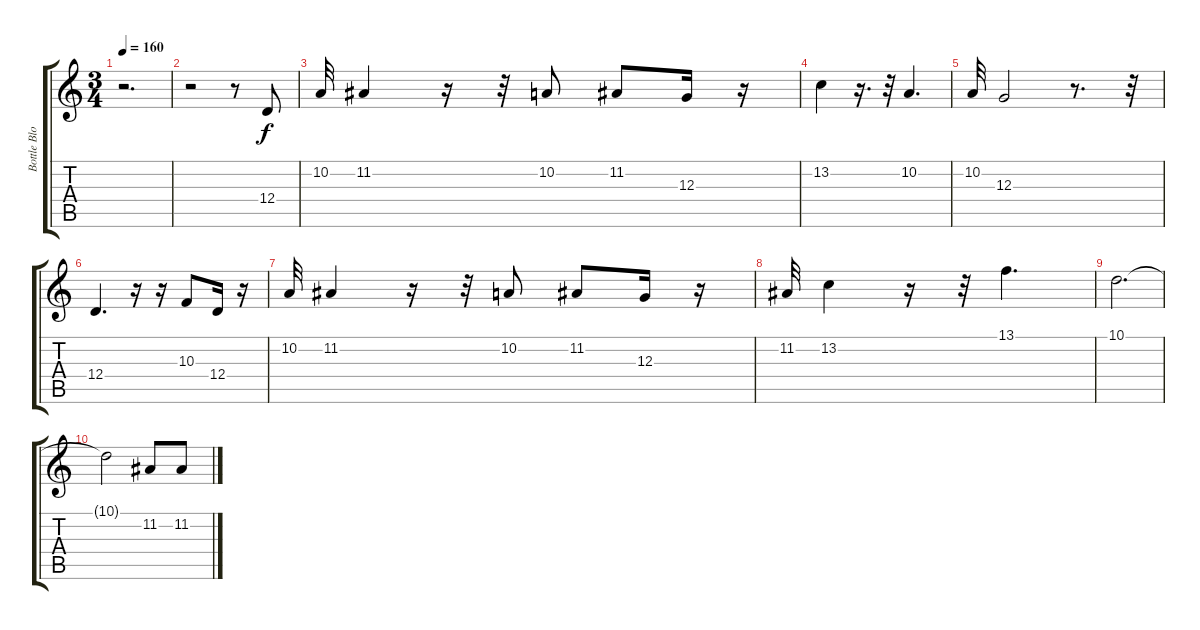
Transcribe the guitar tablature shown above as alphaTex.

\track ("Bottle Blow Lead" "Bottle Blo") {instrument blownbottle}
\staff {score tabs}
\tuning (E4 B3 G3 D3 A2 E2) {hide}
\ts (3 4)
\tempo 160
\clef g2
\ks c
r.2{d dy f} |
r.2 r.8 12.4.8{volume 11} |
10.2.32{volume 11} 11.2.4 r.16 r.32 10.2.8{volume 10} 11.2.8{volume 10} 12.3.16{volume 10} r.16 |
13.2.4{volume 9} r.16{d} r.32 10.2.4{d volume 9} |
10.2.32{volume 8} 12.3.2 r.8{d} r.32 |
12.4.4{d volume 7} r.16 r.16 10.3.8{volume 6} 12.4.16{volume 6} r.16 |
10.2.32{volume 5} 11.2.4{volume 5} r.16 r.32 10.2.8{volume 5} 11.2.8{volume 4} 12.3.16{volume 4} r.16 |
11.2.32{volume 4} 13.2.4 r.16 r.32 13.1.4{d volume 3} |
10.1.2{d volume 3} |
10.1{t}.2 11.2.8{volume 0} 11.2.8{volume 0}
